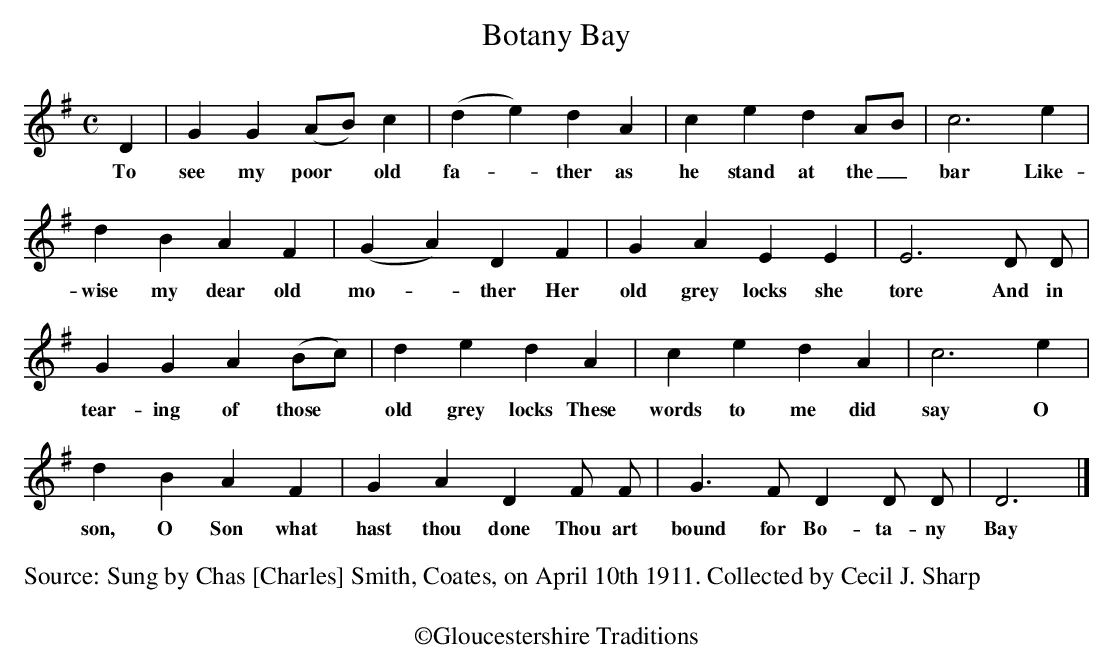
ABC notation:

X:1
T: Botany Bay
M:C
L: 1/4
K:D mixolydian
D|GG(A/B/)c|(de)dA|cedA/B/|c3e|
w:To see my poor* old fa-*ther as he stand at the_ bar Like-
dBAF|(GA)DF|GAEE|E3D/ D/|
w:wise my dear old mo-*ther Her old grey locks she tore And in
GGA(B/c/)|dedA|cedA|c3e|
w:tear-ing of those* old grey locks These words to me did say O
dBAF|GADF/ F/|G>F DD/ D/|D3|]
w:son, O Son what hast thou done Thou art bound for Bo-ta-ny Bay
